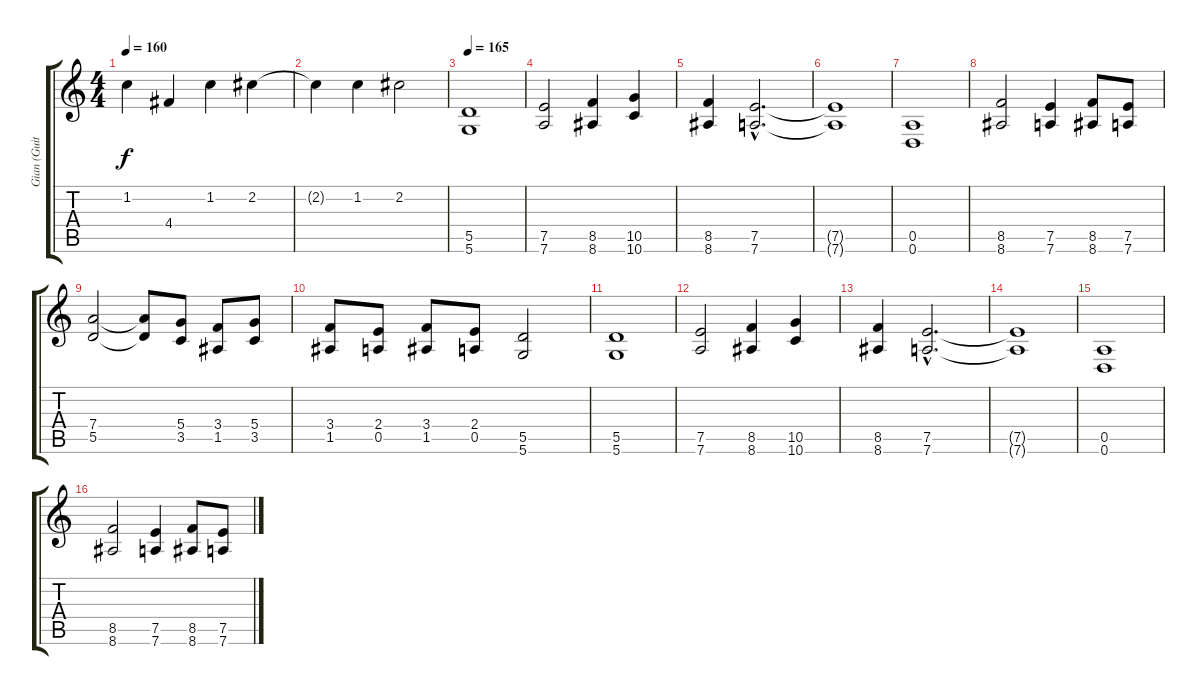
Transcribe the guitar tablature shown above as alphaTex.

\track ("Gian (Guitar)" "Gian (Guit") {instrument distortionguitar}
\staff {score tabs}
\tuning (E4 B3 G3 D3 A2 D2) {hide}
\ts (4 4)
\tempo 160
\clef g2
\ks c
1.2.4{dy f} 4.4.4 1.2.4 2.2.4 |
2.2{t}.4 1.2.4 2.2.2 |
\tempo 165
(5.5 5.6).1 |
(7.5 7.6).2 (8.5 8.6).4 (10.5 10.6).4 |
(8.5 8.6).4 (7.5{hac} 7.6{hac}).2{d} |
(7.5{t} 7.6{t}).1 |
(0.5 0.6).1 |
(8.5 8.6).2 (7.5 7.6).4 (8.5 8.6).8 (7.5 7.6).8 |
(7.4 5.5).2 (7.4{t} 5.5{t}).8 (5.4 3.5).8 (3.4 1.5).8 (5.4 3.5).8 |
(3.4 1.5).8 (2.4 0.5).8 (3.4 1.5).8 (2.4 0.5).8 (5.5 5.6).2 |
(5.5 5.6).1 |
(7.5 7.6).2 (8.5 8.6).4 (10.5 10.6).4 |
(8.5 8.6).4 (7.5{hac} 7.6{hac}).2{d} |
(7.5{t} 7.6{t}).1 |
(0.5 0.6).1 |
(8.5 8.6).2 (7.5 7.6).4 (8.5 8.6).8 (7.5 7.6).8
